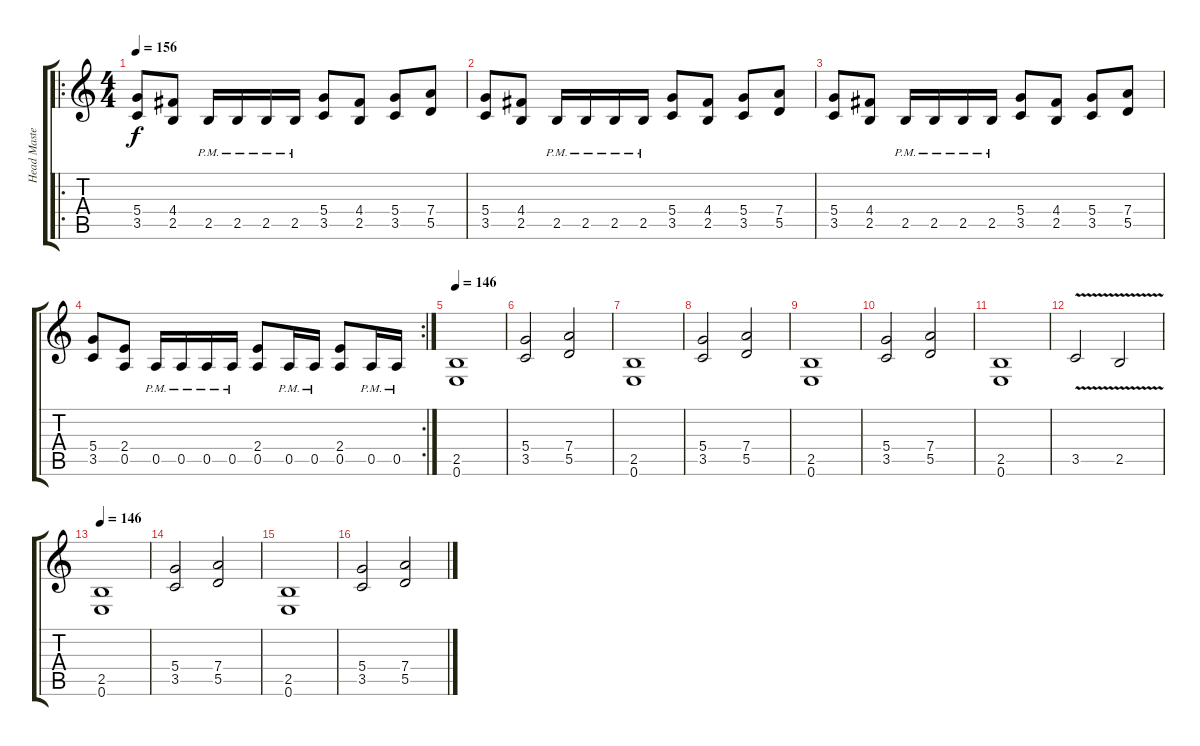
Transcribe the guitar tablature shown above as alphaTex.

\track ("Head Master" "Head Maste") {instrument distortionguitar}
\staff {score tabs}
\tuning (E4 B3 G3 D3 A2 E2) {hide}
\ro
\ts (4 4)
\tempo 156
\clef g2
\ks c
(5.4 3.5).8{dy f} (4.4 2.5).8 2.5{pm}.16 2.5{pm}.16 2.5{pm}.16 2.5{pm}.16 (5.4 3.5).8 (4.4 2.5).8 (5.4 3.5).8 (7.4 5.5).8 |
(5.4 3.5).8 (4.4 2.5).8 2.5{pm}.16 2.5{pm}.16 2.5{pm}.16 2.5{pm}.16 (5.4 3.5).8 (4.4 2.5).8 (5.4 3.5).8 (7.4 5.5).8 |
(5.4 3.5).8 (4.4 2.5).8 2.5{pm}.16 2.5{pm}.16 2.5{pm}.16 2.5{pm}.16 (5.4 3.5).8 (4.4 2.5).8 (5.4 3.5).8 (7.4 5.5).8 |
\rc 2
(5.4 3.5).8 (2.4 0.5).8 0.5{pm}.16 0.5{pm}.16 0.5{pm}.16 0.5{pm}.16 (2.4 0.5).8 0.5{pm}.16 0.5{pm}.16 (2.4 0.5).8 0.5{pm}.16 0.5{pm}.16 |
\tempo 146
(2.5 0.6).1 |
(5.4 3.5).2 (7.4 5.5).2 |
(2.5 0.6).1 |
(5.4 3.5).2 (7.4 5.5).2 |
(2.5 0.6).1 |
(5.4 3.5).2 (7.4 5.5).2 |
(2.5 0.6).1 |
3.5{v}.2 2.5{v}.2 |
\tempo 146
(2.5 0.6).1 |
(5.4 3.5).2 (7.4 5.5).2 |
(2.5 0.6).1 |
(5.4 3.5).2 (7.4 5.5).2
